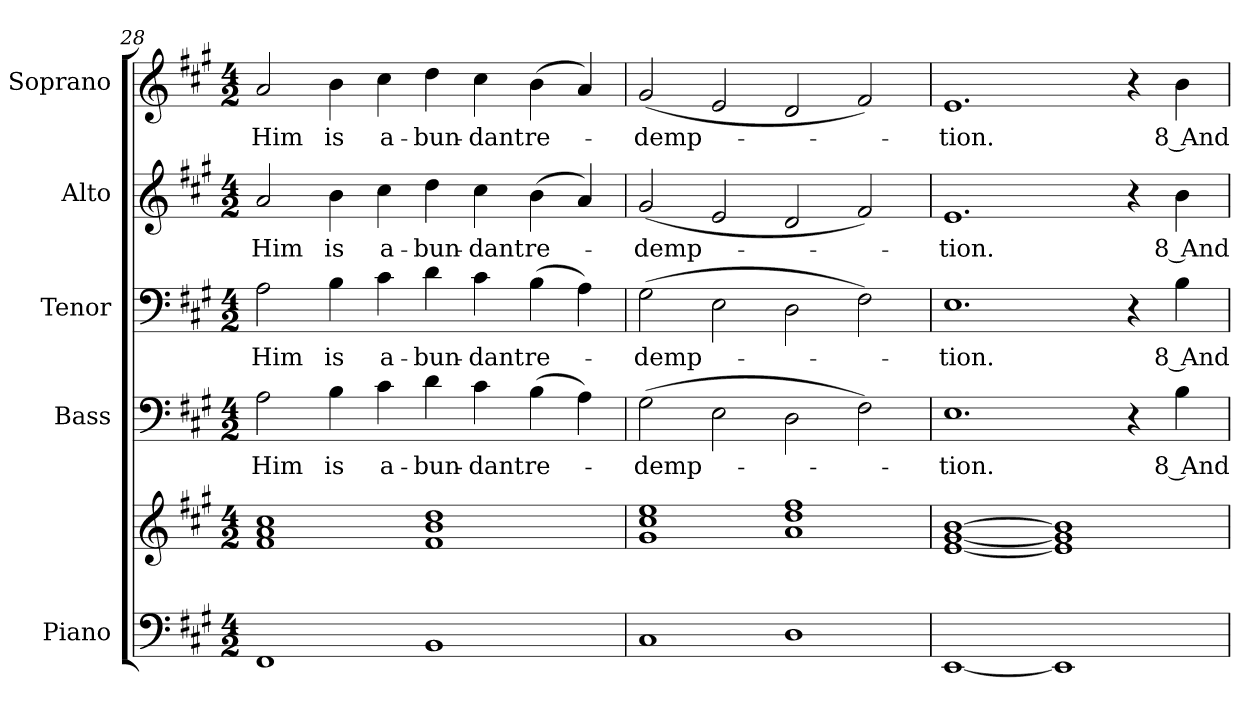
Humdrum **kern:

**kern	**kern	**kern	**text	**kern	**text	**kern	**text	**kern	**text
*part5	*part5	*part4	*part4	*part3	*part3	*part2	*part2	*part1	*part1
*staff6	*staff5	*staff4	*staff4	*staff3	*staff3	*staff2	*staff2	*staff1	*staff1
*I"Piano	*	*I"Bass	*	*I"Tenor	*	*I"Alto	*	*I"Soprano	*
*I'Pno.	*	*I'B.	*	*I'T.	*	*I'A.	*	*I'S.	*
*clefF4	*clefG2	*clefF4	*	*clefF4	*	*clefG2	*	*clefG2	*
*k[f#c#g#]	*k[f#c#g#]	*k[f#c#g#]	*	*k[f#c#g#]	*	*k[f#c#g#]	*	*k[f#c#g#]	*
*A:	*A:	*A:	*	*A:	*	*A:	*	*A:	*
*M4/2	*M4/2	*M4/2	*	*M4/2	*	*M4/2	*	*M4/2	*
=28	=28	=28	=28	=28	=28	=28	=28	=28	=28
!	!	!	!LO:LY:b:color=#000000	!	!	!	!	!	!
!	!	!	!	!	!LO:LY:b:color=#000000	!	!	!	!
!	!	!	!	!	!	!	!LO:LY:b:color=#000000	!	!
!	!	!	!	!	!	!	!	!	!LO:LY:b:color=#000000
1FF#i	1f#i 1ai 1cc#i	2Ai\	Him	2Ai\	Him	2ai/	Him	2ai/	Him
!	!	!	!LO:LY:b:color=#000000	!	!	!	!	!	!
!	!	!	!	!	!LO:LY:b:color=#000000	!	!	!	!
!	!	!	!	!	!	!	!LO:LY:b:color=#000000	!	!
!	!	!	!	!	!	!	!	!	!LO:LY:b:color=#000000
.	.	4Bi\	is	4Bi\	is	4bi\	is	4bi\	is
!	!	!	!LO:LY:b:color=#000000	!	!	!	!	!	!
!	!	!	!	!	!LO:LY:b:color=#000000	!	!	!	!
!	!	!	!	!	!	!	!LO:LY:b:color=#000000	!	!
!	!	!	!	!	!	!	!	!	!LO:LY:b:color=#000000
.	.	4c#i\	a-	4c#i\	a-	4cc#i\	a-	4cc#i\	a-
!	!	!	!LO:LY:b:color=#000000	!	!	!	!	!	!
!	!	!	!	!	!LO:LY:b:color=#000000	!	!	!	!
!	!	!	!	!	!	!	!LO:LY:b:color=#000000	!	!
!	!	!	!	!	!	!	!	!	!LO:LY:b:color=#000000
1BBi	1f#i 1bi 1ddi	4di\	-bun-	4di\	-bun-	4ddi\	-bun-	4ddi\	-bun-
!	!	!	!LO:LY:b:color=#000000	!	!	!	!	!	!
!	!	!	!	!	!LO:LY:b:color=#000000	!	!	!	!
!	!	!	!	!	!	!	!LO:LY:b:color=#000000	!	!
!	!	!	!	!	!	!	!	!	!LO:LY:b:color=#000000
.	.	4c#i\	-dant	4c#i\	-dant	4cc#i\	-dant	4cc#i\	-dant
!	!	!	!LO:LY:b:color=#000000	!	!	!	!	!	!
!	!	!	!	!	!LO:LY:b:color=#000000	!	!	!	!
!	!	!	!	!	!	!	!LO:LY:b:color=#000000	!	!
!	!	!	!	!	!	!	!	!	!LO:LY:b:color=#000000
.	.	(4Bi\	re-	(4Bi\	re-	(4bi\	re-	(4bi\	re-
.	.	4Ai\)	.	4Ai\)	.	4ai/)	.	4ai/)	.
!!LO:PB:g=z
=29	=29	=29	=29	=29	=29	=29	=29	=29	=29
!	!	!	!LO:LY:b:color=#000000	!	!	!	!	!	!
!	!	!	!	!	!LO:LY:b:color=#000000	!	!	!	!
!	!	!	!	!	!	!	!LO:LY:b:color=#000000	!	!
!	!	!	!	!	!	!	!	!	!LO:LY:b:color=#000000
1C#i	1g#i 1cc#i 1eei	(2G#i\	-demp-	(2G#i\	-demp-	(2g#i/	-demp-	(2g#i/	-demp-
.	.	2Ei\	.	2Ei\	.	2ei/	.	2ei/	.
1Di	1ai 1ddi 1ff#i	2Di\	.	2Di\	.	2di/	.	2di/	.
.	.	2F#i\)	.	2F#i\)	.	2f#i/)	.	2f#i/)	.
=30	=30	=30	=30	=30	=30	=30	=30	=30	=30
!	!	!	!LO:LY:b:color=#000000	!	!	!	!	!	!
!	!	!	!	!	!LO:LY:b:color=#000000	!	!	!	!
!	!	!	!	!	!	!	!LO:LY:b:color=#000000	!	!
!	!	!	!	!	!	!	!	!	!LO:LY:b:color=#000000
[<1EEi	[<1ei [<1g#i [>1bi	1.Ei	-tion.	1.Ei	-tion.	1.ei	-tion.	1.ei	-tion.
1EEi]	1ei] 1g#i] 1bi]	.	.	.	.	.	.	.	.
.	.	4r	.	4r	.	4r	.	4r	.
!	!	!	!LO:LY:b:color=#000000	!	!	!	!	!	!
!	!	!	!	!	!LO:LY:b:color=#000000	!	!	!	!
!	!	!	!	!	!	!	!LO:LY:b:color=#000000	!	!
!	!	!	!	!	!	!	!	!	!LO:LY:b:color=#000000
.	.	4Bi\	8 And	4Bi\	8 And	4bi\	8 And	4bi\	8 And
=	=	=	=	=	=	=	=	=	=
*-	*-	*-	*-	*-	*-	*-	*-	*-	*-
